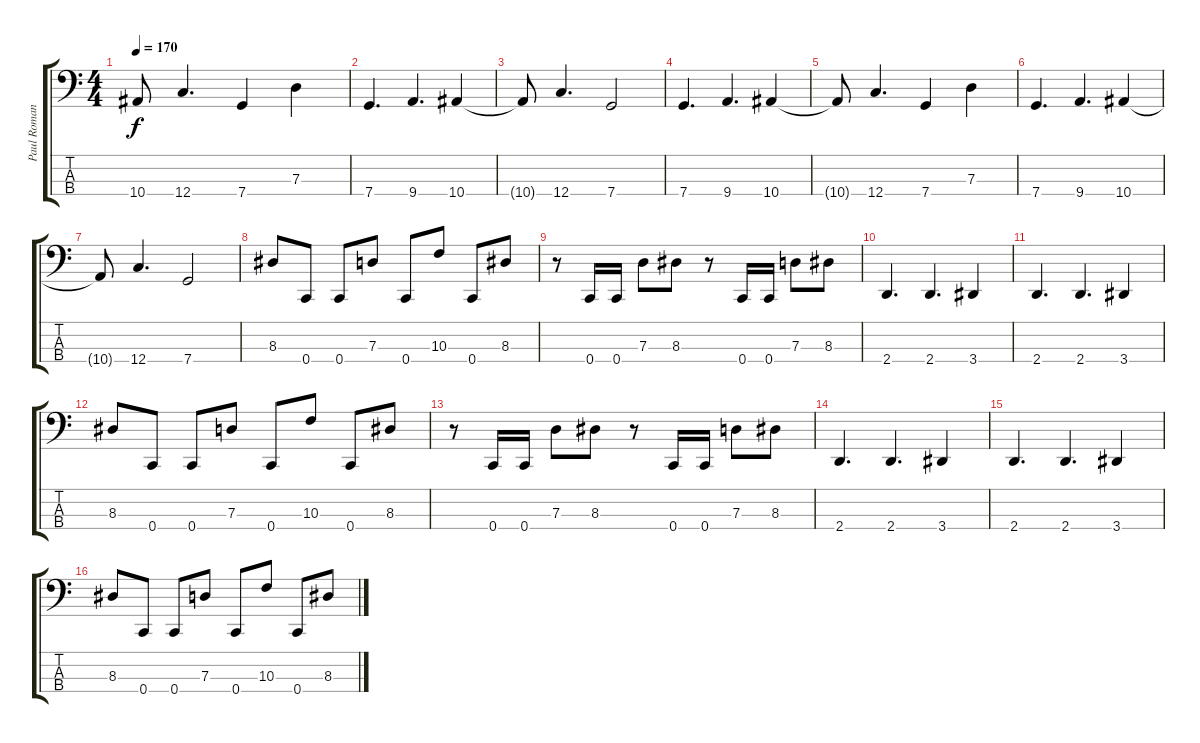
\track ("Paul Romanko" "Paul Roman") {instrument electricbasspick}
\staff {score tabs}
\tuning (F2 C2 G1 C1) {hide}
\ts (4 4)
\tempo 170
\clef f4
\ks c
10.4{t}.8{dy f} 12.4.4{d} 7.4.4 7.3.4 |
7.4.4{d} 9.4.4{d} 10.4.4 |
10.4{t}.8 12.4.4{d} 7.4.2 |
7.4.4{d} 9.4.4{d} 10.4.4 |
10.4{t}.8 12.4.4{d} 7.4.4 7.3.4 |
7.4.4{d} 9.4.4{d} 10.4.4 |
10.4{t}.8 12.4.4{d} 7.4.2 |
8.3.8 0.4.8 0.4.8 7.3.8 0.4.8 10.3.8 0.4.8 8.3.8 |
r.8 0.4.16 0.4.16 7.3.8 8.3.8 r.8 0.4.16 0.4.16 7.3.8 8.3.8 |
2.4.4{d} 2.4.4{d} 3.4.4 |
2.4.4{d} 2.4.4{d} 3.4.4 |
8.3.8 0.4.8 0.4.8 7.3.8 0.4.8 10.3.8 0.4.8 8.3.8 |
r.8 0.4.16 0.4.16 7.3.8 8.3.8 r.8 0.4.16 0.4.16 7.3.8 8.3.8 |
2.4.4{d} 2.4.4{d} 3.4.4 |
2.4.4{d} 2.4.4{d} 3.4.4 |
8.3.8 0.4.8 0.4.8 7.3.8 0.4.8 10.3.8 0.4.8 8.3.8
